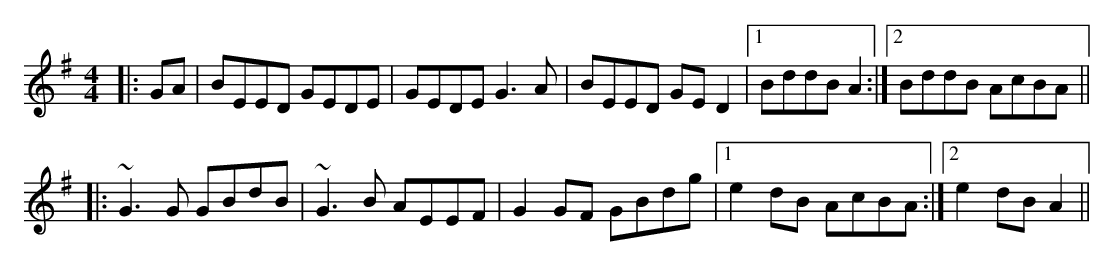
X:1
M:4/4
K:Emin
|:GA|BEED GEDE|GEDE G3 A|BEED GE D2|1 BddB A2:|2 BddB AcBA||
|:~G3 G GBdB|~G3 B AEEF|G2 GF GBdg|1 e2 dB AcBA:|2 e2 dB A2||
